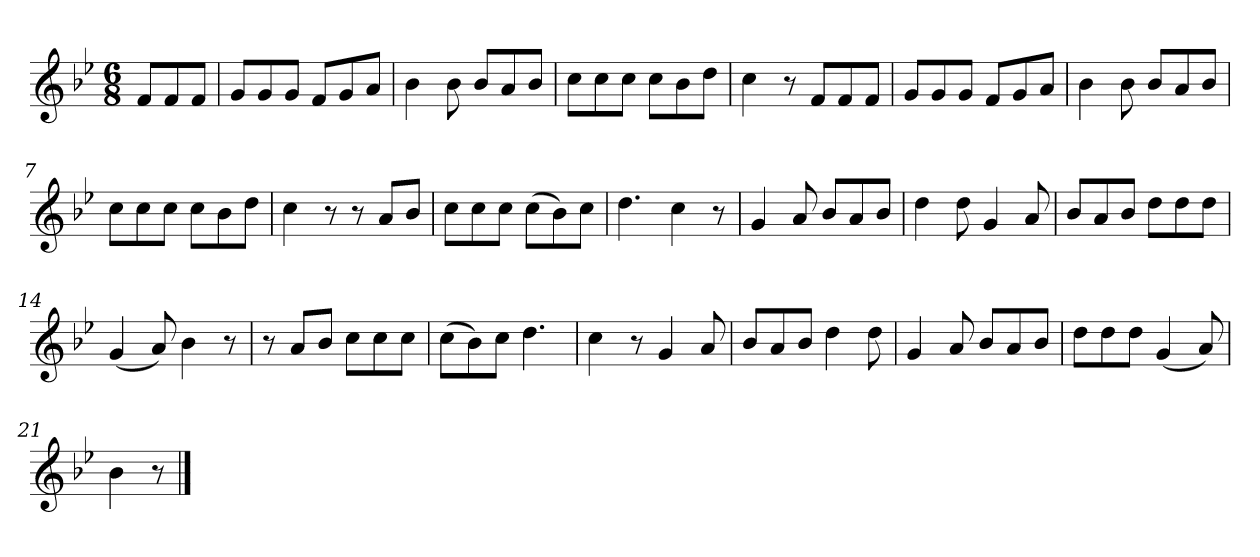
**kern
*part1
*staff1
*k[b-e-]
*M6/8
*MM120
=
8fL
8f
8fJ
=1
8gL
8g
8gJ
8fL
8g
8aJ
=2
4b-
8b-
8b-L
8a
8b-J
=3
8ccL
8cc
8ccJ
8ccL
8b-
8ddJ
=4
4cc
8r
8fL
8f
8fJ
=5
8gL
8g
8gJ
8fL
8g
8aJ
=6
4b-
8b-
8b-L
8a
8b-J
=7
8ccL
8cc
8ccJ
8ccL
8b-
8ddJ
=8
4cc
8r
8r
8aL
8b-J
=9
8ccL
8cc
8ccJ
(8ccL
8b-)
8ccJ
=10
4.dd
4cc
8r
=11
4g
8a
8b-L
8a
8b-J
=12
4dd
8dd
4g
8a
=13
8b-L
8a
8b-J
8ddL
8dd
8ddJ
=14
(4g
8a)
4b-
8r
=15
8r
8aL
8b-J
8ccL
8cc
8ccJ
=16
(8ccL
8b-)
8ccJ
4.dd
=17
4cc
8r
4g
8a
=18
8b-L
8a
8b-J
4dd
8dd
=19
4g
8a
8b-L
8a
8b-J
=20
8ddL
8dd
8ddJ
(4g
8a)
=21
4b-
8r
==
*-
